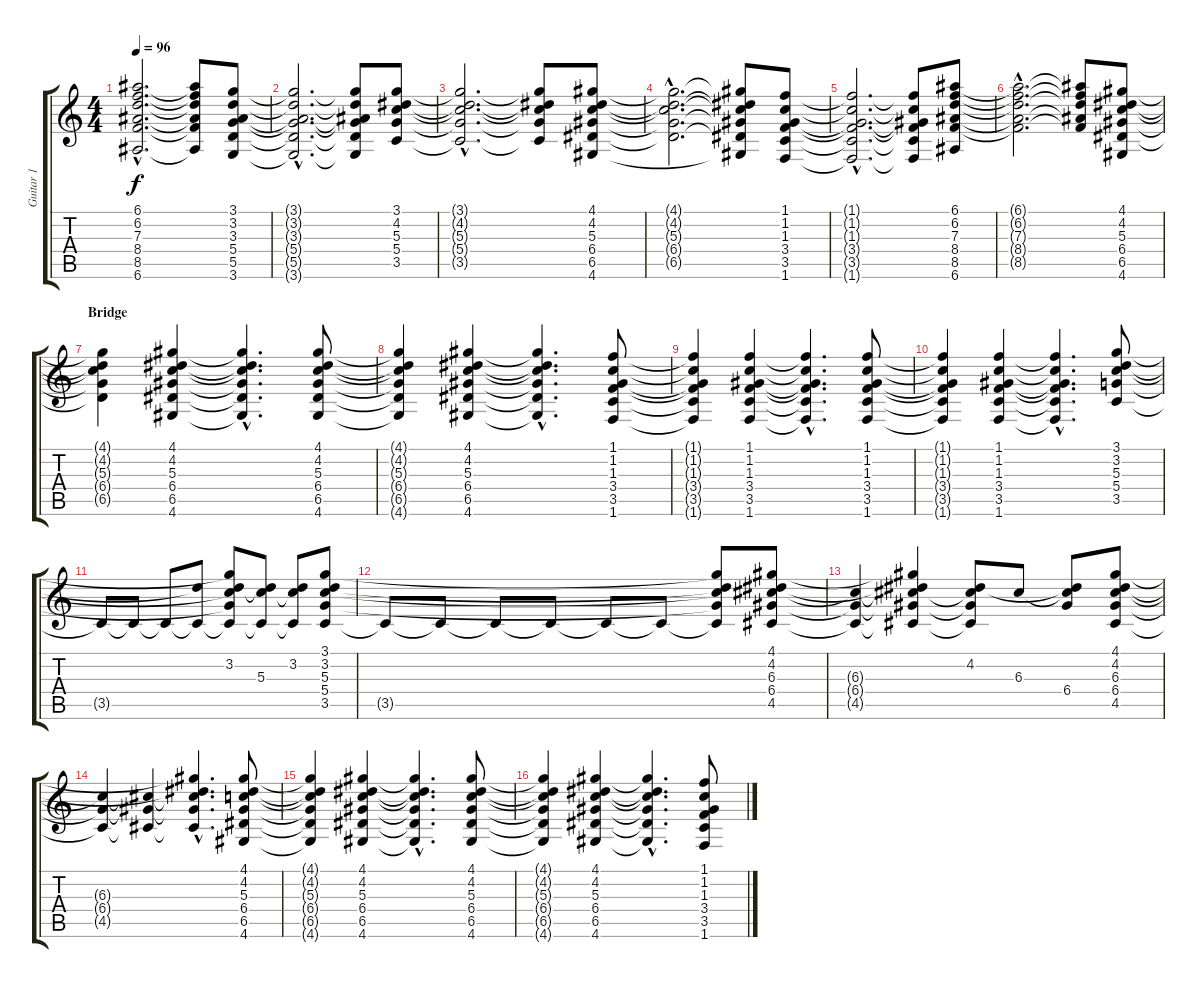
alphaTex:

\track ("Guitar 1" "Guitar 1") {instrument electricguitarmuted}
\staff {score tabs}
\tuning (E4 B3 G3 D3 A2 E2) {hide}
\ts (4 4)
\tempo 96
\clef g2
\ks c
(6.1{hac t} 6.2{hac t} 7.3{hac t} 8.4{hac t} 8.5{hac t} 6.6{hac t}).2{d dy f} (6.1{t} 6.2{t} 7.3{t} 8.4{t} 8.5{t} 6.6{t}).8 (3.1 3.2 3.3 5.4 5.5 3.6).8 |
(3.1{hac t} 3.2{hac t} 3.3{hac t} 5.4{hac t} 5.5{hac t} 3.6{hac t}).2{d} (3.1{t} 3.2{t} 3.3{t} 5.4{t} 5.5{t} 3.6{t}).8 (3.1 4.2 5.3 5.4 3.5).8 |
(3.1{hac t} 4.2{hac t} 5.3{hac t} 5.4{hac t} 3.5{hac t}).2{d} (3.1{t} 4.2{t} 5.3{t} 5.4{t} 3.5{t}).8 (4.1 4.2 5.3 6.4 6.5 4.6).8 |
(4.1{hac t} 4.2{hac t} 5.3{hac t} 6.4{hac t} 6.5{hac t}).2{d} (4.1{t} 4.2{t} 5.3{t} 6.4{t} 6.5{t} 4.6{t}).8 (1.1 1.2 1.3 3.4 3.5 1.6).8 |
(1.1{hac t} 1.2{hac t} 1.3{hac t} 3.4{hac t} 3.5{hac t} 1.6{hac t}).2{d} (1.1{t} 1.2{t} 1.3{t} 3.4{t} 3.5{t} 1.6{t}).8 (6.1 6.2 7.3 8.4 8.5 6.6).8 |
(6.1{hac t} 6.2{hac t} 7.3{hac t} 8.4{hac t} 8.5{hac t}).2{d} (6.1{t} 6.2{t} 7.3{t} 8.4{t} 8.5{t}).8 (4.1 4.2 5.3 6.4 6.5 4.6).8 |
\section ("" "Bridge")
(4.1{t} 4.2{t} 5.3{t} 6.4{t} 6.5{t}).4 (4.1 4.2 5.3 6.4 6.5 4.6).4 (4.1{hac t} 4.2{hac t} 5.3{hac t} 6.4{hac t} 6.5{hac t} 4.6{hac t}).4{d} (4.1 4.2 5.3 6.4 6.5 4.6).8 |
(4.1{t} 4.2{t} 5.3{t} 6.4{t} 6.5{t} 4.6{t}).4 (4.1 4.2 5.3 6.4 6.5 4.6).4 (4.1{hac t} 4.2{hac t} 5.3{hac t} 6.4{hac t} 6.5{hac t} 4.6{hac t}).4{d} (1.1 1.2 1.3 3.4 3.5 1.6).8 |
(1.1{t} 1.2{t} 1.3{t} 3.4{t} 3.5{t} 1.6{t}).4 (1.1 1.2 1.3 3.4 3.5 1.6).4 (1.1{hac t} 1.2{hac t} 1.3{hac t} 3.4{hac t} 3.5{hac t} 1.6{hac t}).4{d} (1.1 1.2 1.3 3.4 3.5 1.6).8 |
(1.1{t} 1.2{t} 1.3{t} 3.4{t} 3.5{t} 1.6{t}).4 (1.1 1.2 1.3 3.4 3.5 1.6).4 (1.1{hac t} 1.2{hac t} 1.3{hac t} 3.4{hac t} 3.5{hac t} 1.6{hac t}).4{d} (3.1 3.2 5.3 5.4 3.5).8 |
3.5{t}.8 3.5{t}.8 3.5{t}.8 (3.2{t} 3.5{t}).8 (3.1{t} 3.2 5.3{t} 5.4{t} 3.5{t}).8 (3.2{t} 5.3 3.5{t}).8 (3.2 5.3{t} 3.5{t}).8 (3.1 3.2 5.3 5.4 3.5).8 |
3.5{t}.8 3.5{t}.8 3.5{t}.8 3.5{t}.8 3.5{t}.8 3.5{t}.8 (3.1{t} 3.2{t} 5.3{t} 5.4{t} 3.5{t}).8 (4.1 4.2 6.3 6.4 4.5).8 |
(6.3{t} 6.4{t} 4.5{t}).4 (4.1{t} 4.2{t} 6.3{t} 6.4{t} 4.5{t}).4 (4.2 6.3{t} 6.4{t} 4.5{t}).8 6.3.8 (4.2{t} 6.3{t} 6.4).8 (4.1 4.2 6.3 6.4 4.5).8 |
(6.3{t} 6.4{t} 4.5{t}).4 (6.3{t} 6.4{t} 4.5{t}).4 (4.1{hac t} 4.2{hac t} 6.3{hac t} 6.4{hac t} 4.5{hac t}).4{d} (4.1 4.2 5.3 6.4 6.5 4.6).8 |
(4.1{t} 4.2{t} 5.3{t} 6.4{t} 6.5{t} 4.6{t}).4 (4.1 4.2 5.3 6.4 6.5 4.6).4 (4.1{hac t} 4.2{hac t} 5.3{hac t} 6.4{hac t} 6.5{hac t} 4.6{hac t}).4{d} (4.1 4.2 5.3 6.4 6.5 4.6).8 |
(4.1{t} 4.2{t} 5.3{t} 6.4{t} 6.5{t} 4.6{t}).4 (4.1 4.2 5.3 6.4 6.5 4.6).4 (4.1{hac t} 4.2{hac t} 5.3{hac t} 6.4{hac t} 6.5{hac t} 4.6{hac t}).4{d} (1.1 1.2 1.3 3.4 3.5 1.6).8
